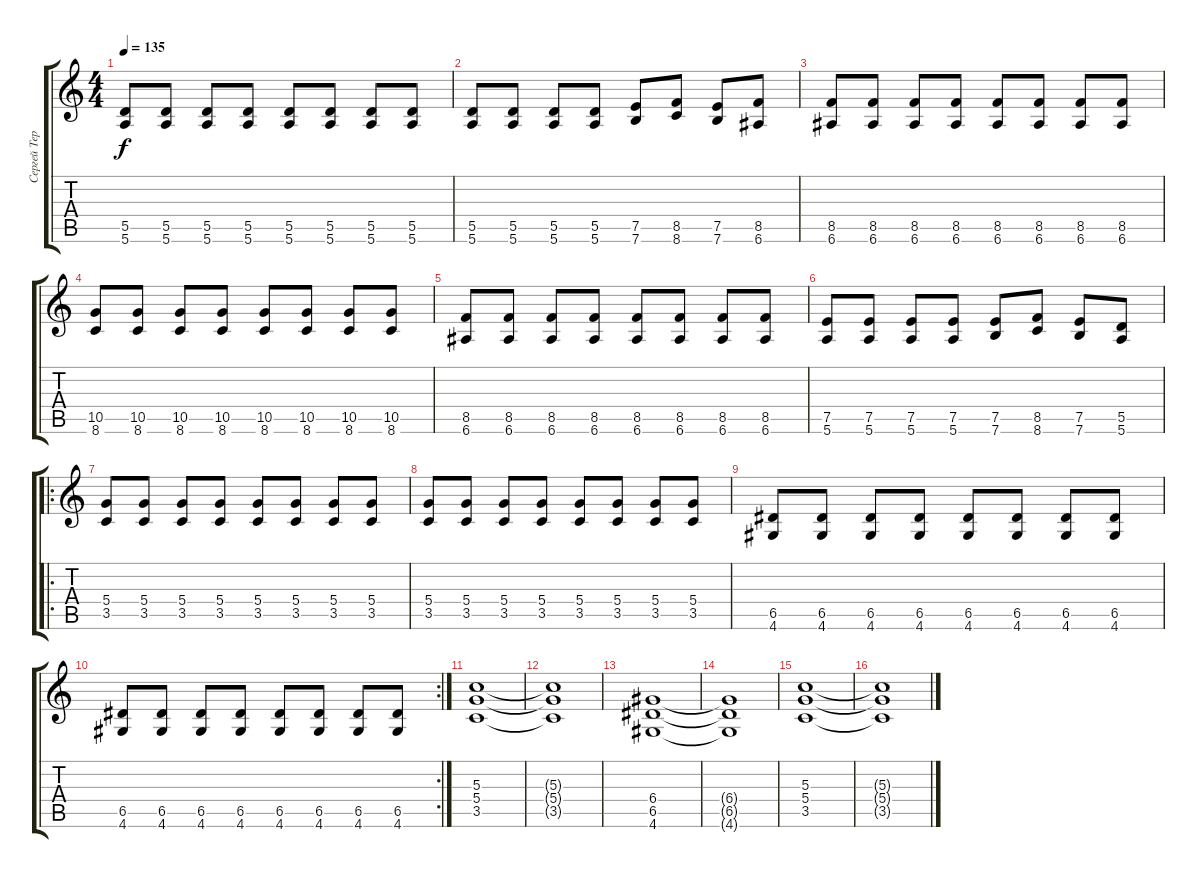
\track ("Сергей Терентьев" "Сергей Тер") {instrument overdrivenguitar}
\staff {score tabs}
\tuning (E4 B3 G3 D3 A2 E2) {hide}
\ts (4 4)
\tempo 135
\clef g2
\ks c
(5.5 5.6).8{dy f} (5.5 5.6).8 (5.5 5.6).8 (5.5 5.6).8 (5.5 5.6).8 (5.5 5.6).8 (5.5 5.6).8 (5.5 5.6).8 |
(5.5 5.6).8 (5.5 5.6).8 (5.5 5.6).8 (5.5 5.6).8 (7.5 7.6).8 (8.5 8.6).8 (7.5 7.6).8 (8.5 6.6).8 |
(8.5 6.6).8 (8.5 6.6).8 (8.5 6.6).8 (8.5 6.6).8 (8.5 6.6).8 (8.5 6.6).8 (8.5 6.6).8 (8.5 6.6).8 |
(10.5 8.6).8 (10.5 8.6).8 (10.5 8.6).8 (10.5 8.6).8 (10.5 8.6).8 (10.5 8.6).8 (10.5 8.6).8 (10.5 8.6).8 |
(8.5 6.6).8 (8.5 6.6).8 (8.5 6.6).8 (8.5 6.6).8 (8.5 6.6).8 (8.5 6.6).8 (8.5 6.6).8 (8.5 6.6).8 |
(7.5 5.6).8 (7.5 5.6).8 (7.5 5.6).8 (7.5 5.6).8 (7.5 7.6).8 (8.5 8.6).8 (7.5 7.6).8 (5.5 5.6).8 |
\ro
(5.4 3.5).8 (5.4 3.5).8 (5.4 3.5).8 (5.4 3.5).8 (5.4 3.5).8 (5.4 3.5).8 (5.4 3.5).8 (5.4 3.5).8 |
(5.4 3.5).8 (5.4 3.5).8 (5.4 3.5).8 (5.4 3.5).8 (5.4 3.5).8 (5.4 3.5).8 (5.4 3.5).8 (5.4 3.5).8 |
(6.5 4.6).8 (6.5 4.6).8 (6.5 4.6).8 (6.5 4.6).8 (6.5 4.6).8 (6.5 4.6).8 (6.5 4.6).8 (6.5 4.6).8 |
\rc 2
(6.5 4.6).8 (6.5 4.6).8 (6.5 4.6).8 (6.5 4.6).8 (6.5 4.6).8 (6.5 4.6).8 (6.5 4.6).8 (6.5 4.6).8 |
(5.3 5.4 3.5).1 |
(5.3{t} 5.4{t} 3.5{t}).1 |
(6.4 6.5 4.6).1 |
(6.4{t} 6.5{t} 4.6{t}).1 |
(5.3 5.4 3.5).1 |
(5.3{t} 5.4{t} 3.5{t}).1
